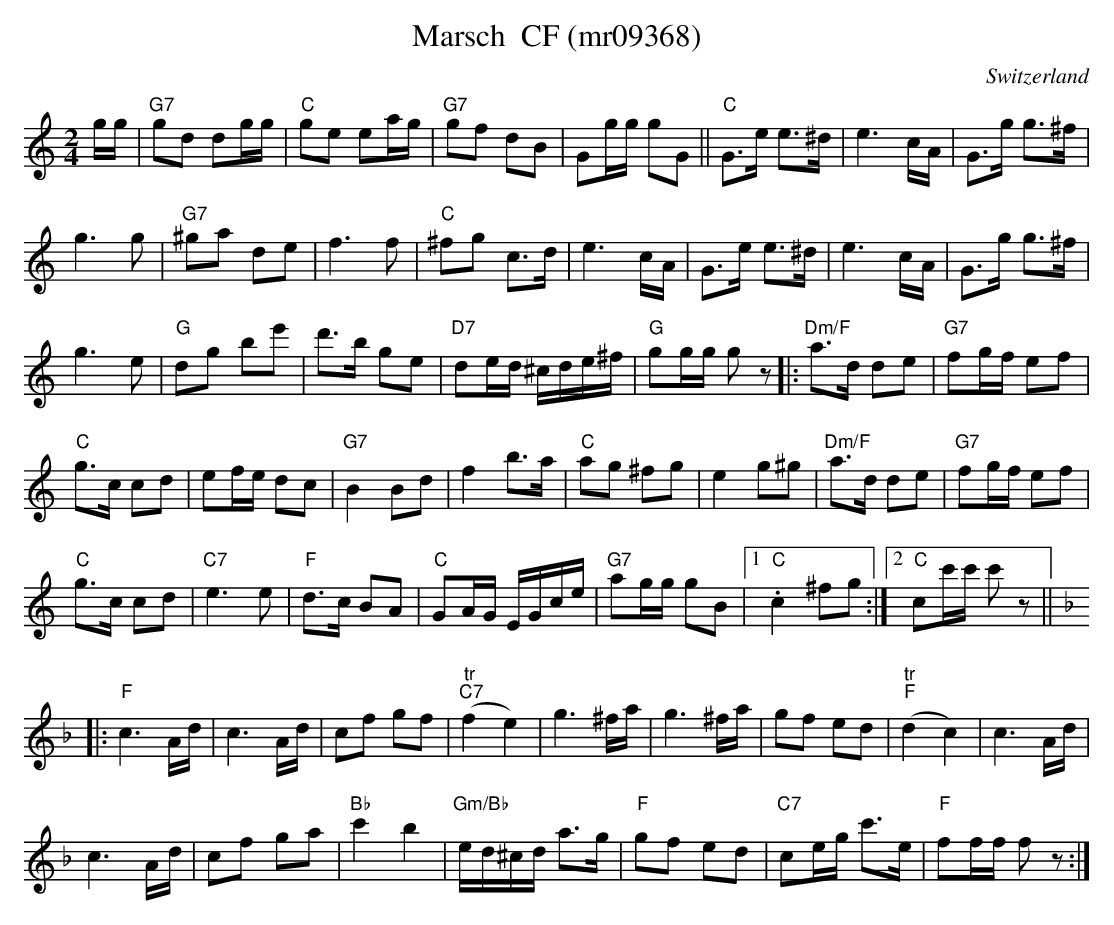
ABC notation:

X:1
T:Marsch  CF (mr09368)
M:2/4
L:1/8
O:Switzerland
K:C major
g/g/ | "G7"gd dg/g/ | "C"ge ea/g/ | "G7"gf dB | Gg/g/ gG || "C"G>e e>^d | e3c/A/ | G>g g>^f |
g3g | "G7"^ga de | f3f | "C"^fg c>d | e3c/A/ | G>e e>^d | e3c/A/ | G>g g>^f |
g3e | "G"dg be' | d'>b ge | "D7"de/d/ ^c/d/e/^f/ | "G"gg/g/ gz |: "Dm/F"a>d de | "G7"fg/f/ ef |
"C"g>c cd | ef/e/ dc | "G7"B2 Bd | f2 b>a | "C"ag ^fg | e2 g^g | "Dm/F"a>d de | "G7"fg/f/ ef |
"C"g>c cd | "C7"e3e | "F"d>c BA | "C"GA/G/ E/G/c/e/ | "G7"ag/g/ gB |1 "C".c2 ^fg :|2 "C"cc'/c'/ c'z || [K:F]
|: "F"c3A/d/ | c3A/d/ | cf gf | ("tr""C7"f2e2) | g3^f/a/ | g3^f/a/ | gf ed | ("tr""F"d2c2)  | c3A/d/ |
c3A/d/ | cf ga | "Bb"c'2b2 | "Gm/Bb"e/d/^c/d/ a>g | "F"gf ed | "C7"ce/g/ c'>e | "F"ff/f/ fz :|
